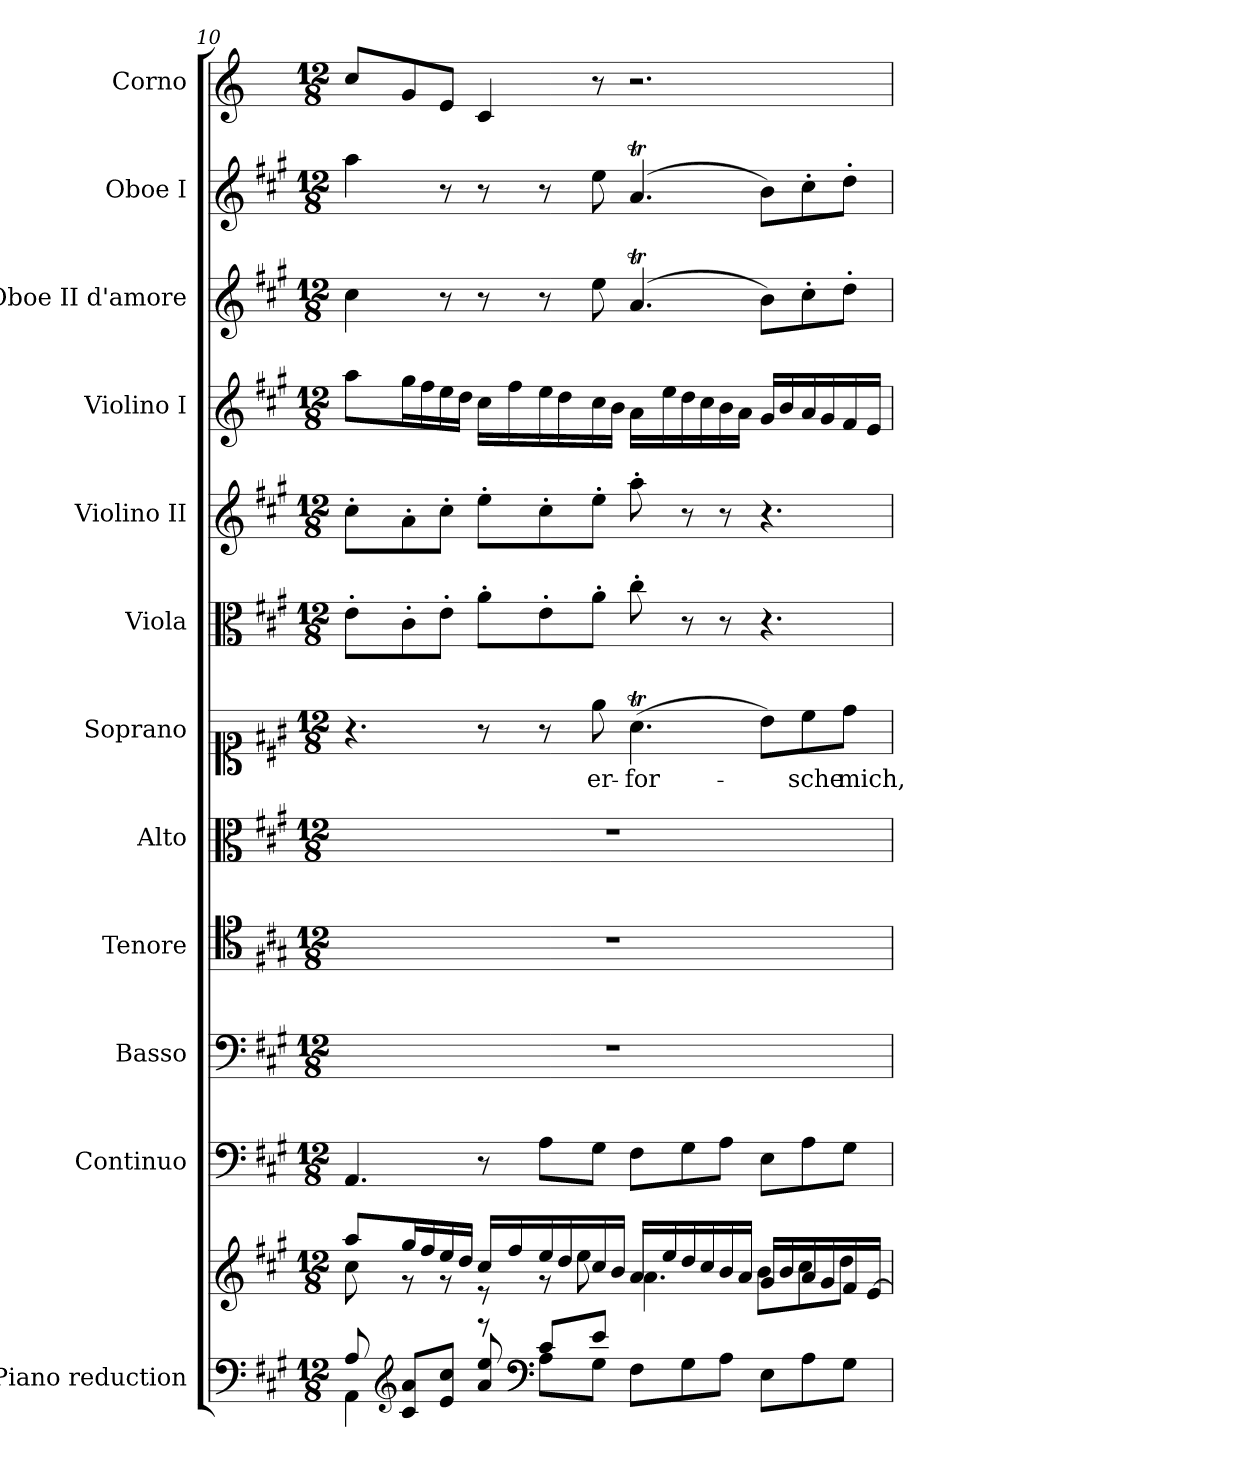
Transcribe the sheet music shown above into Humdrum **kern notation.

**kern	**kern	**kern	**kern	**kern	**kern	**kern	**text	**kern	**kern	**kern	**kern	**kern	**kern
*part12	*part12	*part11	*part10	*part9	*part8	*part7	*part7	*part6	*part5	*part4	*part3	*part2	*part1
*staff13	*staff12	*staff11	*staff10	*staff9	*staff8	*staff7	*staff7	*staff6	*staff5	*staff4	*staff3	*staff2	*staff1
*I"Piano reduction	*	*I"Continuo	*I"Basso	*I"Tenore	*I"Alto	*I"Soprano	*	*I"Viola	*I"Violino II	*I"Violino I	*I"Oboe II d'amore	*I"Oboe I	*I"Corno
*I'Pno	*	*	*	*	*	*	*	*I'Vla	*I'Vln	*I'Vln	*I'Ob	*I'Ob	*
*clefF4	*clefG2	*clefF4	*clefF4	*clefC4	*clefC3	*clefC1	*	*clefC3	*clefG2	*clefG2	*clefG2	*clefG2	*clefG2
*	*	*	*	*	*	*	*	*	*	*	*	*	*ITrd2c3
*k[f#c#g#]	*k[f#c#g#]	*k[f#c#g#]	*k[f#c#g#]	*k[f#c#g#]	*k[f#c#g#]	*k[f#c#g#]	*	*k[f#c#g#]	*k[f#c#g#]	*k[f#c#g#]	*k[f#c#g#]	*k[f#c#g#]	*k[f#c#g#]
*M12/8	*M12/8	*M12/8	*M12/8	*M12/8	*M12/8	*M12/8	*	*M12/8	*M12/8	*M12/8	*M12/8	*M12/8	*M12/8
=10	=10	=10	=10	=10	=10	=10	=10	=10	=10	=10	=10	=10	=10
*^	*^	*	*	*	*	*	*	*	*	*	*	*	*
8A/	4AA\	8aa/L	8cc#\	4.AA/	1.r	1.r	1.r	4.r	.	8e'\L	8cc#'\L	8aa\L	4cc#\	4aa\	8a/L
*clefG2	*	*	*	*	*	*	*	*	*	*	*	*	*	*	*
8c#/ 8a/L	.	16gg#/L	8r	.	.	.	.	.	.	8c#'\	8a'\	16gg#\L	.	.	8e/
.	.	16ff#/	.	.	.	.	.	.	.	.	.	16ff#\	.	.	.
8e/ 8cc#/J	8reeeyy	16ee/	8r	.	.	.	.	.	.	8e'\J	8cc#'\J	16ee\	8r	8r	8c#/J
.	.	16dd/JJ	.	.	.	.	.	.	.	.	.	16dd\JJ	.	.	.
8a/ 8ee/	8reee	16cc#/LL	8r	8r	.	.	.	8r	.	8a'\L	8ee'\L	16cc#\LL	8r	8r	4A/
.	.	16ff#/	.	.	.	.	.	.	.	.	.	16ff#\	.	.	.
*clefF4	*	*	*	*	*	*	*	*	*	*	*	*	*	*	*
8c#/L	8A\L	16ee/	8r	8A\L	.	.	.	8r	.	8e'\	8cc#'\	16ee\	8r	8r	.
.	.	16dd/	.	.	.	.	.	.	.	.	.	16dd\	.	.	.
!	!	!	!	!	!	!	!	!	!LO:LY:b	!	!	!	!	!	!
8e/J	8G#\J	16cc#/	8ee\	8G#\J	.	.	.	8ee\	er-	8a'\J	8ee'\J	16cc#\	8ee\	8ee\	8r
.	.	16b/JJ	.	.	.	.	.	.	.	.	.	16b\JJ	.	.	.
!	!	!	!	!	!	!	!	!	!LO:LY:b	!	!	!	!	!	!
2.ryy	8F#\L	16a/LL	4.a\	8F#\L	.	.	.	(>4.aT\	-for-	8cc#'\	8aa'\	16a\LL	(>4.aT/	(>4.aT/	2.r
.	.	16ee/	.	.	.	.	.	.	.	.	.	16ee\	.	.	.
.	8G#\	16dd/	.	8G#\	.	.	.	.	.	8r	8r	16dd\	.	.	.
.	.	16cc#/	.	.	.	.	.	.	.	.	.	16cc#\	.	.	.
.	8A\J	16b/	.	8A\J	.	.	.	.	.	8r	8r	16b\	.	.	.
.	.	16a/JJ	.	.	.	.	.	.	.	.	.	16a\JJ	.	.	.
.	8E\L	16g#/LL	8b\L	8E\L	.	.	.	8b\L)	.	4.r	4.r	16g#/LL	8b\L)	8b\L)	.
.	.	16b/	.	.	.	.	.	.	.	.	.	16b/	.	.	.
!	!	!	!	!	!	!	!	!	!LO:LY:b	!	!	!	!	!	!
.	8A\	16a/	8cc#\	8A\	.	.	.	8cc#\	-sche	.	.	16a/	8cc#'\	8cc#'\	.
.	.	16g#/	.	.	.	.	.	.	.	.	.	16g#/	.	.	.
!	!	!	!	!	!	!	!	!	!LO:LY:b	!	!	!	!	!	!
.	8G#\J	16f#/	8dd\J	8G#\J	.	.	.	8dd\J	mich,	.	.	16f#/	8dd'\J	8dd'\J	.
.	.	[16e/JJ	.	.	.	.	.	.	.	.	.	16e/JJ	.	.	.
*v	*v	*	*	*	*	*	*	*	*	*	*	*	*	*	*
*	*v	*v	*	*	*	*	*	*	*	*	*	*	*	*
=	=	=	=	=	=	=	=	=	=	=	=	=	=
*-	*-	*-	*-	*-	*-	*-	*-	*-	*-	*-	*-	*-	*-
